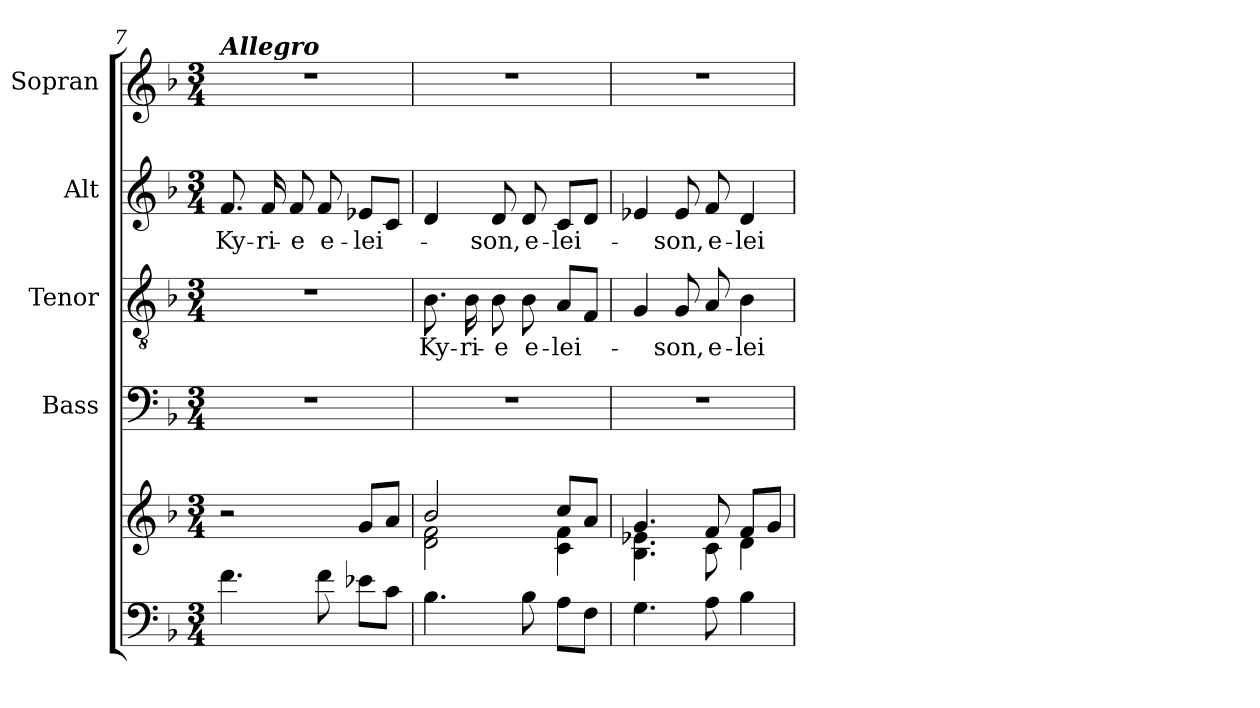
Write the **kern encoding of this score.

**kern	**kern	**kern	**kern	**text	**kern	**text	**kern
*part5	*part5	*part4	*part3	*part3	*part2	*part2	*part1
*staff6	*staff5	*staff4	*staff3	*staff3	*staff2	*staff2	*staff1
*	*	*I"Bass	*I"Tenor	*	*I"Alt	*	*I"Sopran
*	*	*I'B.	*I'T.	*	*I'A.	*	*I'S.
*clefF4	*clefG2	*clefF4	*clefGv2	*	*clefG2	*	*clefG2
*k[b-]	*k[b-]	*k[b-]	*k[b-]	*	*k[b-]	*	*k[b-]
*F:	*F:	*F:	*F:	*	*F:	*	*F:
*M3/4	*M3/4	*M3/4	*M3/4	*	*M3/4	*	*M3/4
=7	=7	=7	=7	=7	=7	=7	=7
!	!	!	!	!	!	!	!LO:TX:a:Bi:t=Allegro
!	!	!	!	!	!	!LO:LY:b	!
4.f\	2r	2.r	2.r	.	8.f/	Ky-	2.r
!	!	!	!	!	!	!LO:LY:b	!
.	.	.	.	.	16f/	-ri-	.
!	!	!	!	!	!	!LO:LY:b	!
.	.	.	.	.	8f/	-e	.
!	!	!	!	!	!	!LO:LY:b	!
8f\	.	.	.	.	8f/	e-	.
!	!	!	!	!	!	!LO:LY:b	!
8e-X\L	8g/L	.	.	.	8e-X/L	-lei-	.
8c\J	8a/J	.	.	.	8c/J	.	.
=8	=8	=8	=8	=8	=8	=8	=8
*	*^	*	*	*	*	*	*
!	!	!	!	!	!LO:LY:b	!	!	!
4.B-\	2b-/	2d\ 2f\	2.r	8.B-\	Ky-	4d/	.	2.r
!	!	!	!	!	!LO:LY:b	!	!	!
.	.	.	.	16B-\	-ri-	.	.	.
!	!	!	!	!	!LO:LY:b	!	!LO:LY:b	!
.	.	.	.	8B-\	-e	8d/	-son,	.
!	!	!	!	!	!LO:LY:b	!	!LO:LY:b	!
8B-\	.	.	.	8B-\	e-	8d/	e-	.
!	!	!	!	!	!LO:LY:b	!	!LO:LY:b	!
8A\L	8cc/L	4c\ 4f\	.	8A/L	-lei-	8c/L	-lei-	.
8F\J	8a/J	.	.	8F/J	.	8d/J	.	.
=9	=9	=9	=9	=9	=9	=9	=9	=9
4.G\	4.g/	4.B-\ 4.e-X\	2.r	4G/	.	4e-X/	.	2.r
!	!	!	!	!	!LO:LY:b	!	!LO:LY:b	!
.	.	.	.	8G/	-son,	8e-/	-son,	.
!	!	!	!	!	!LO:LY:b	!	!LO:LY:b	!
8A\	8f/	8c\	.	8A/	e-	8f/	e-	.
!	!	!	!	!	!LO:LY:b	!	!LO:LY:b	!
4B-\	8f/L	4d\	.	4B-\	-lei-	4d/	-lei-	.
.	8g/J	.	.	.	.	.	.	.
*	*v	*v	*	*	*	*	*	*
=	=	=	=	=	=	=	=
*-	*-	*-	*-	*-	*-	*-	*-
